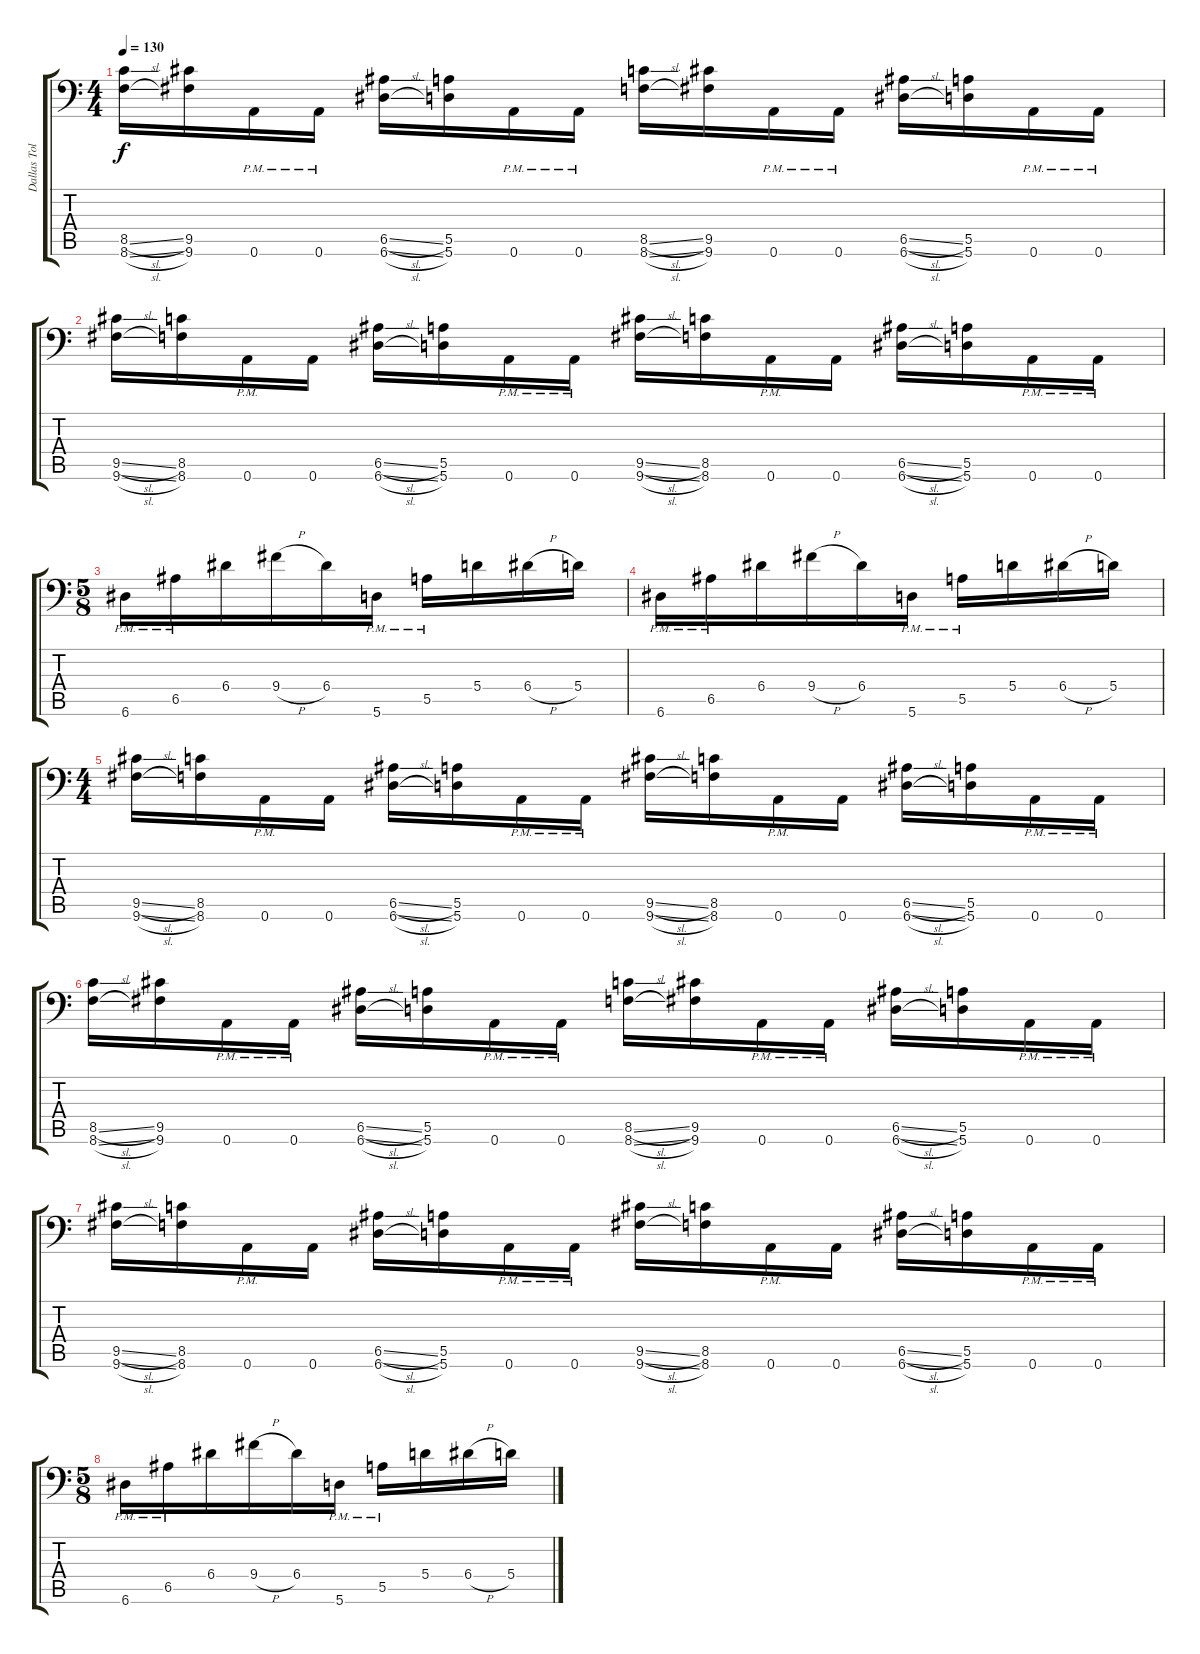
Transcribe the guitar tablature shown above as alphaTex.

\track ("Dallas Toler-Wade " "Dallas Tol") {instrument distortionguitar}
\staff {score tabs}
\tuning (B3 Gb3 D3 A2 E2 A1) {hide}
\ts (4 4)
\tempo 130
\clef f4
\ks c
(8.5{sl} 8.6{sl}).16{dy f} (9.5 9.6).16 0.6{pm}.16 0.6{pm}.16 (6.5{sl} 6.6{sl}).16 (5.5 5.6).16 0.6{pm}.16 0.6{pm}.16 (8.5{sl} 8.6{sl}).16 (9.5 9.6).16 0.6{pm}.16 0.6{pm}.16 (6.5{sl} 6.6{sl}).16 (5.5 5.6).16 0.6{pm}.16 0.6{pm}.16 |
(9.5{sl} 9.6{sl}).16 (8.5 8.6).16 0.6{pm}.16 0.6.16 (6.5{sl} 6.6{sl}).16 (5.5 5.6).16 0.6{pm}.16 0.6{pm}.16 (9.5{sl} 9.6{sl}).16 (8.5 8.6).16 0.6{pm}.16 0.6.16 (6.5{sl} 6.6{sl}).16 (5.5 5.6).16 0.6{pm}.16 0.6{pm}.16 |
\ts (5 8)
6.6{pm}.16 6.5{pm}.16 6.4.16 9.4{h}.16 6.4.16 5.6{pm}.16 5.5{pm}.16 5.4.16 6.4{h}.16 5.4.16 |
6.6{pm}.16 6.5{pm}.16 6.4.16 9.4{h}.16 6.4.16 5.6{pm}.16 5.5{pm}.16 5.4.16 6.4{h}.16 5.4.16 |
\ts (4 4)
(9.5{sl} 9.6{sl}).16 (8.5 8.6).16 0.6{pm}.16 0.6.16 (6.5{sl} 6.6{sl}).16 (5.5 5.6).16 0.6{pm}.16 0.6{pm}.16 (9.5{sl} 9.6{sl}).16 (8.5 8.6).16 0.6{pm}.16 0.6.16 (6.5{sl} 6.6{sl}).16 (5.5 5.6).16 0.6{pm}.16 0.6{pm}.16 |
(8.5{sl} 8.6{sl}).16 (9.5 9.6).16 0.6{pm}.16 0.6{pm}.16 (6.5{sl} 6.6{sl}).16 (5.5 5.6).16 0.6{pm}.16 0.6{pm}.16 (8.5{sl} 8.6{sl}).16 (9.5 9.6).16 0.6{pm}.16 0.6{pm}.16 (6.5{sl} 6.6{sl}).16 (5.5 5.6).16 0.6{pm}.16 0.6{pm}.16 |
(9.5{sl} 9.6{sl}).16 (8.5 8.6).16 0.6{pm}.16 0.6.16 (6.5{sl} 6.6{sl}).16 (5.5 5.6).16 0.6{pm}.16 0.6{pm}.16 (9.5{sl} 9.6{sl}).16 (8.5 8.6).16 0.6{pm}.16 0.6.16 (6.5{sl} 6.6{sl}).16 (5.5 5.6).16 0.6{pm}.16 0.6{pm}.16 |
\ts (5 8)
6.6{pm}.16 6.5{pm}.16 6.4.16 9.4{h}.16 6.4.16 5.6{pm}.16 5.5{pm}.16 5.4.16 6.4{h}.16 5.4.16
